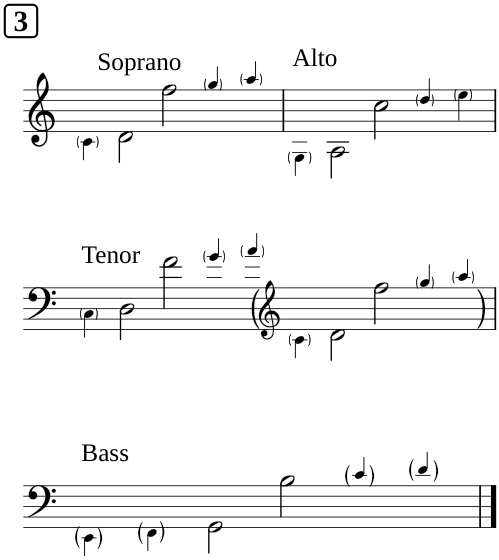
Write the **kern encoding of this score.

**kern
*part1
*staff1
*I"Piano
*I'Pno
*clefG2
*k[]
*M7/4
!!LO:REH:place=s1:a:B:cj:fs=14:t=3
=1
!LO:TX:a:t=Soprano
4c!\
2d\
2ff\
4gg!/
4aa!/
=2
!LO:TX:a:t=Alto
4G!\
2A\
2cc\
4dd!/
4ee!\
!!LO:LB:g=z
=3
*clefF4
!LO:TX:a:t=Tenor
4C!\
2D\
2f\
4g!/
4a!/
=4-
*clefG2
4c!\
2d\
2ff\
4gg!/
4aa!/
!!LO:LB:g=z
=5
*clefF4
*M8/4
!LO:TX:a:t=Bass
4EE!\
4FF!\
2GG\
2B\
4c!/
4d!/
==
*-
